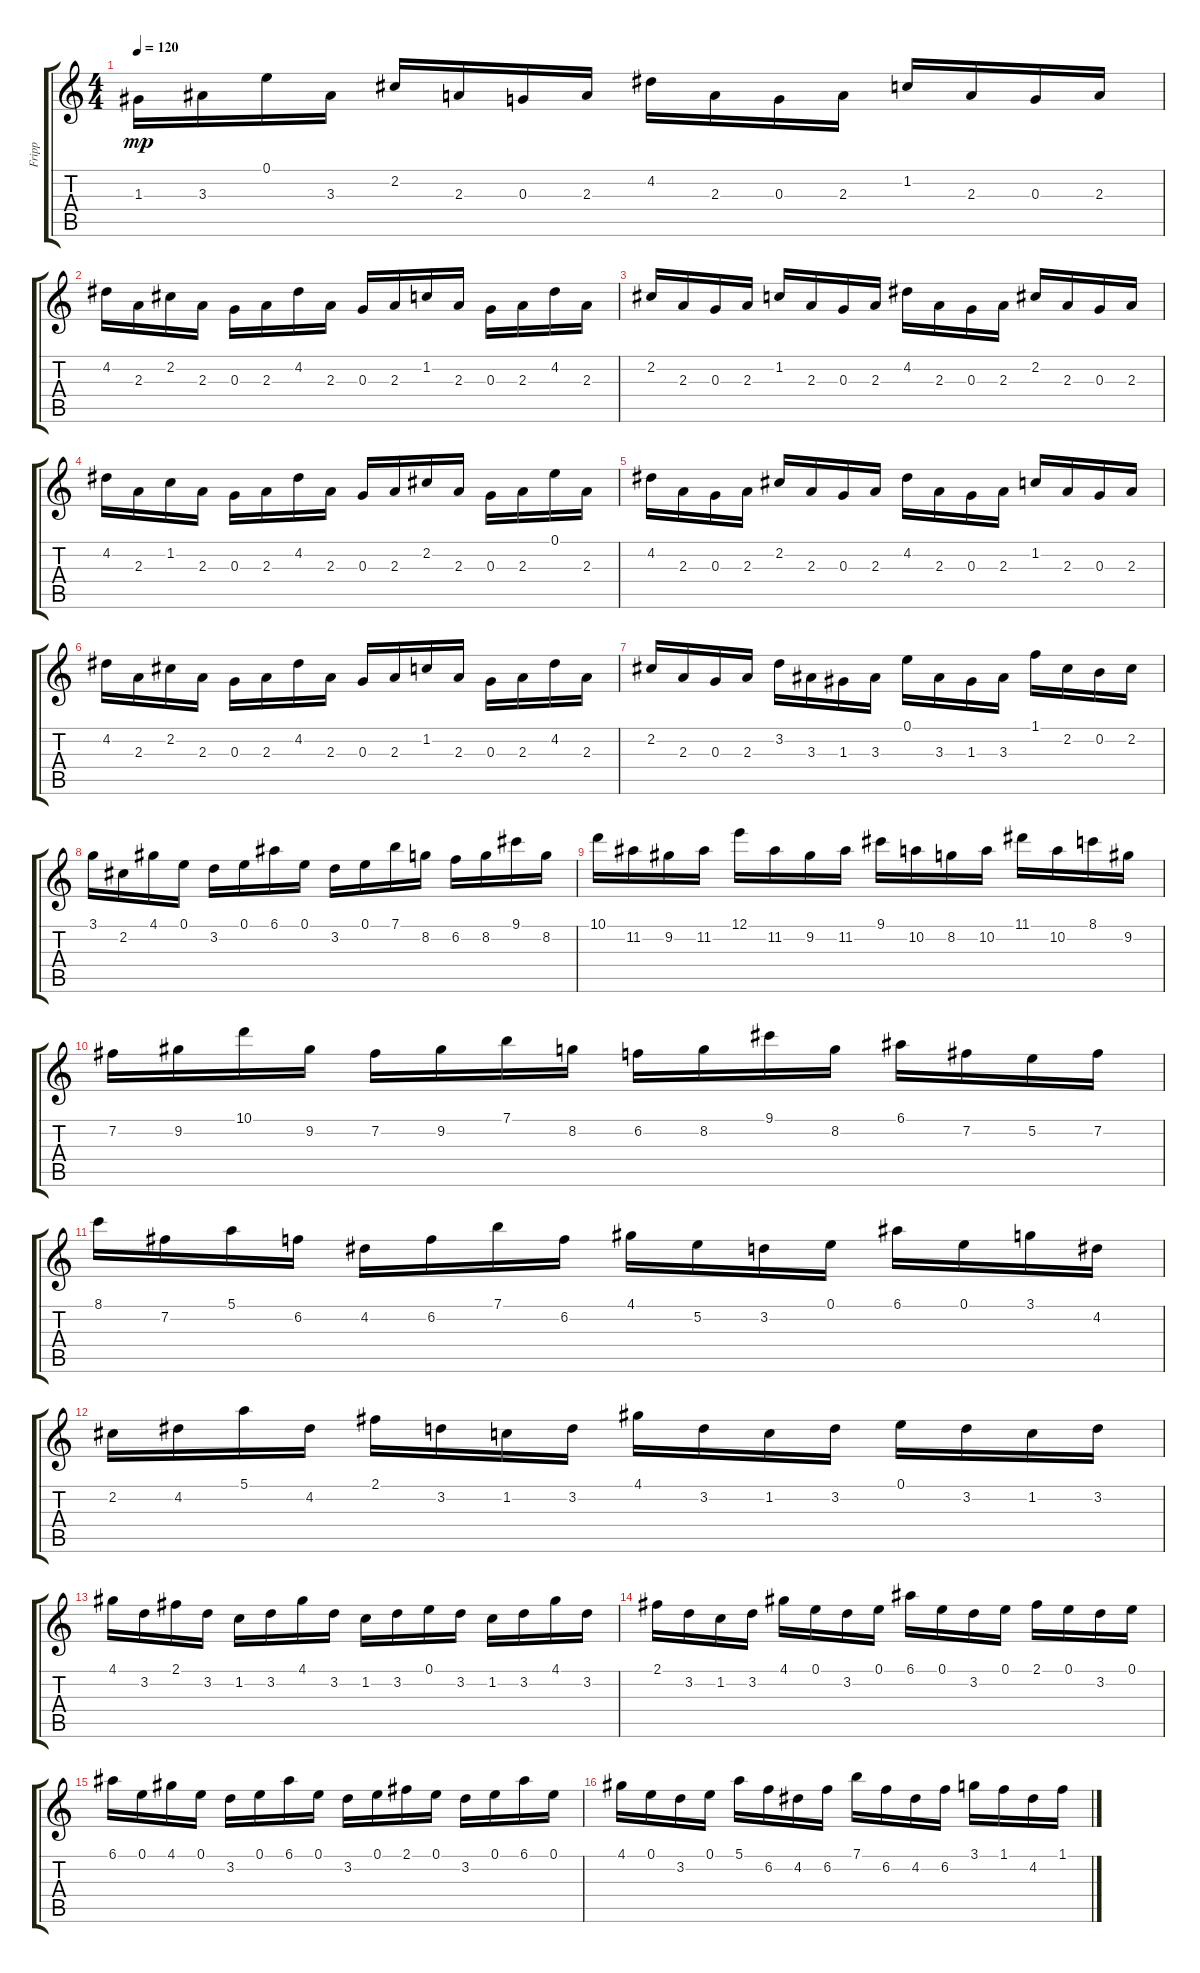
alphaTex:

\track ("Fripp" "Fripp") {instrument acousticguitarnylon}
\staff {score tabs}
\tuning (E4 B3 G3 D3 A2 E2) {hide}
\ts (4 4)
\tempo 120
\clef g2
\ks c
1.3.16{dy mp} 3.3.16 0.1.16 3.3.16 2.2.16 2.3.16 0.3.16 2.3.16 4.2.16 2.3.16 0.3.16 2.3.16 1.2.16 2.3.16 0.3.16 2.3.16 |
4.2.16 2.3.16 2.2.16 2.3.16 0.3.16 2.3.16 4.2.16 2.3.16 0.3.16 2.3.16 1.2.16 2.3.16 0.3.16 2.3.16 4.2.16 2.3.16 |
2.2.16 2.3.16 0.3.16 2.3.16 1.2.16 2.3.16 0.3.16 2.3.16 4.2.16 2.3.16 0.3.16 2.3.16 2.2.16 2.3.16 0.3.16 2.3.16 |
4.2.16 2.3.16 1.2.16 2.3.16 0.3.16 2.3.16 4.2.16 2.3.16 0.3.16 2.3.16 2.2.16 2.3.16 0.3.16 2.3.16 0.1.16 2.3.16 |
4.2.16 2.3.16 0.3.16 2.3.16 2.2.16 2.3.16 0.3.16 2.3.16 4.2.16 2.3.16 0.3.16 2.3.16 1.2.16 2.3.16 0.3.16 2.3.16 |
4.2.16 2.3.16 2.2.16 2.3.16 0.3.16 2.3.16 4.2.16 2.3.16 0.3.16 2.3.16 1.2.16 2.3.16 0.3.16 2.3.16 4.2.16 2.3.16 |
2.2.16 2.3.16 0.3.16 2.3.16 3.2.16 3.3.16 1.3.16 3.3.16 0.1.16 3.3.16 1.3.16 3.3.16 1.1.16 2.2.16 0.2.16 2.2.16 |
3.1.16 2.2.16 4.1.16 0.1.16 3.2.16 0.1.16 6.1.16 0.1.16 3.2.16 0.1.16 7.1.16 8.2.16 6.2.16 8.2.16 9.1.16 8.2.16 |
10.1.16 11.2.16 9.2.16 11.2.16 12.1.16 11.2.16 9.2.16 11.2.16 9.1.16 10.2.16 8.2.16 10.2.16 11.1.16 10.2.16 8.1.16 9.2.16 |
7.2.16 9.2.16 10.1.16 9.2.16 7.2.16 9.2.16 7.1.16 8.2.16 6.2.16 8.2.16 9.1.16 8.2.16 6.1.16 7.2.16 5.2.16 7.2.16 |
8.1.16 7.2.16 5.1.16 6.2.16 4.2.16 6.2.16 7.1.16 6.2.16 4.1.16 5.2.16 3.2.16 0.1.16 6.1.16 0.1.16 3.1.16 4.2.16 |
2.2.16 4.2.16 5.1.16 4.2.16 2.1.16 3.2.16 1.2.16 3.2.16 4.1.16 3.2.16 1.2.16 3.2.16 0.1.16 3.2.16 1.2.16 3.2.16 |
4.1.16 3.2.16 2.1.16 3.2.16 1.2.16 3.2.16 4.1.16 3.2.16 1.2.16 3.2.16 0.1.16 3.2.16 1.2.16 3.2.16 4.1.16 3.2.16 |
2.1.16 3.2.16 1.2.16 3.2.16 4.1.16 0.1.16 3.2.16 0.1.16 6.1.16 0.1.16 3.2.16 0.1.16 2.1.16 0.1.16 3.2.16 0.1.16 |
6.1.16 0.1.16 4.1.16 0.1.16 3.2.16 0.1.16 6.1.16 0.1.16 3.2.16 0.1.16 2.1.16 0.1.16 3.2.16 0.1.16 6.1.16 0.1.16 |
4.1.16 0.1.16 3.2.16 0.1.16 5.1.16 6.2.16 4.2.16 6.2.16 7.1.16 6.2.16 4.2.16 6.2.16 3.1.16 1.1.16 4.2.16 1.1.16
